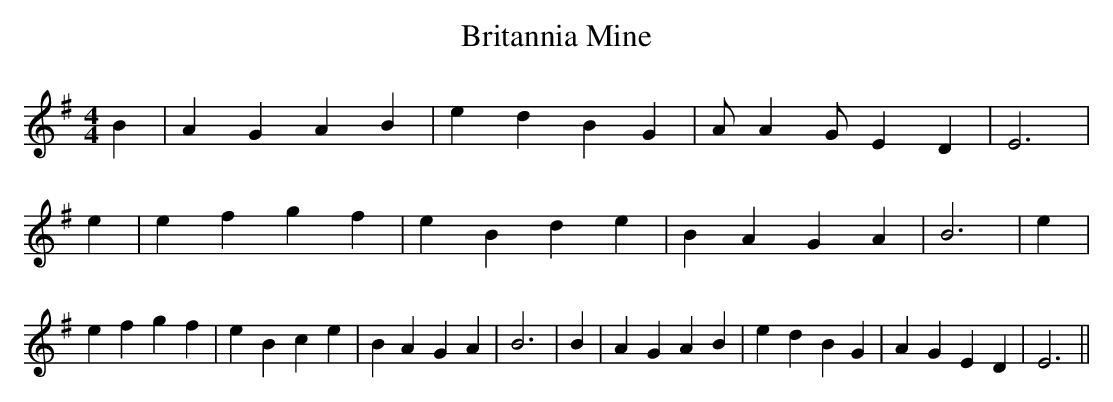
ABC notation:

X:1
T:Britannia Mine
M:4/4
L:1/4
K:G
 B| A G A B| e d B G| A/2 A G/2 E D| E3| e| e f g f| e B d e| B A G A|\
 B3| e| e f g f| e B c e| B A G A| B3| B| A G A B| e d B G| A G E D|\
 E3||
